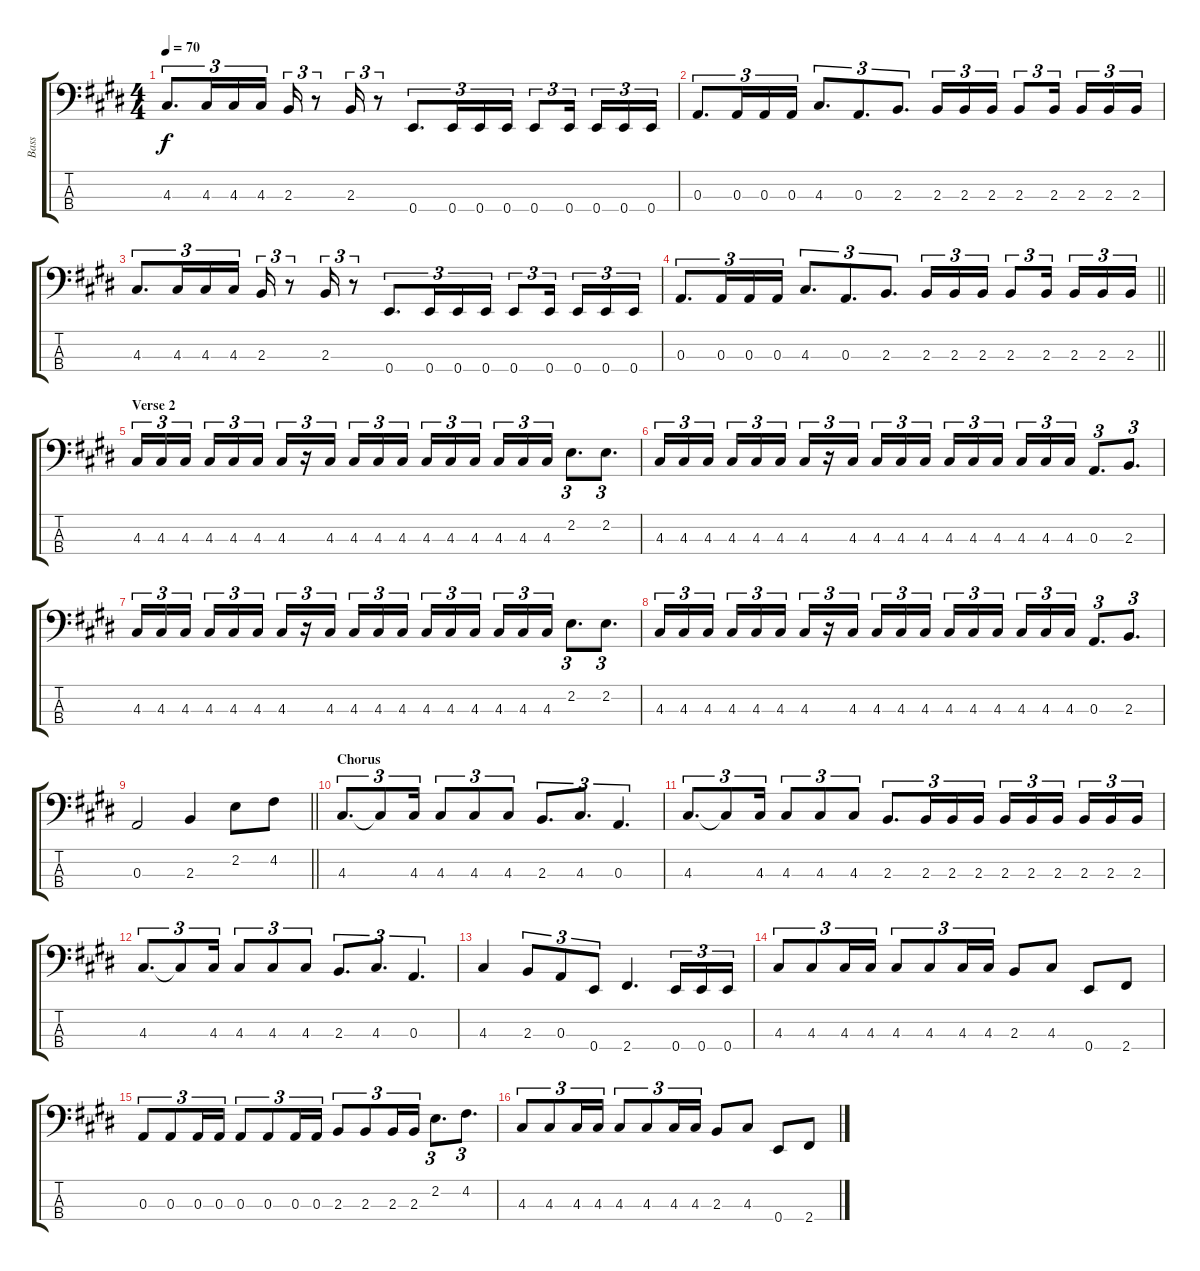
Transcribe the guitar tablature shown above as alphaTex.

\track ("Bass" "Bass") {instrument electricbassfinger}
\staff {score tabs}
\tuning (G2 D2 A1 E1) {hide}
\ts (4 4)
\tempo 70
\clef f4
\ks c#minor
4.3.8{d tu (3 2) dy f} 4.3.16{tu (3 2)} 4.3.16{tu (3 2)} 4.3.16{tu (3 2)} 2.3.16{tu (3 2)} r.8{tu (3 2)} 2.3.16{tu (3 2)} r.8{tu (3 2)} 0.4.8{d tu (3 2)} 0.4.16{tu (3 2)} 0.4.16{tu (3 2)} 0.4.16{tu (3 2)} 0.4.8{tu (3 2)} 0.4.16{tu (3 2) beam splitsecondary} 0.4.16{tu (3 2)} 0.4.16{tu (3 2)} 0.4.16{tu (3 2)} |
0.3.8{d tu (3 2)} 0.3.16{tu (3 2)} 0.3.16{tu (3 2)} 0.3.16{tu (3 2)} 4.3.8{d tu (3 2)} 0.3.8{d tu (3 2)} 2.3.8{d tu (3 2)} 2.3.16{tu (3 2)} 2.3.16{tu (3 2)} 2.3.16{tu (3 2)} 2.3.8{tu (3 2)} 2.3.16{tu (3 2) beam splitsecondary} 2.3.16{tu (3 2)} 2.3.16{tu (3 2)} 2.3.16{tu (3 2)} |
4.3.8{d tu (3 2)} 4.3.16{tu (3 2)} 4.3.16{tu (3 2)} 4.3.16{tu (3 2)} 2.3.16{tu (3 2)} r.8{tu (3 2)} 2.3.16{tu (3 2)} r.8{tu (3 2)} 0.4.8{d tu (3 2)} 0.4.16{tu (3 2)} 0.4.16{tu (3 2)} 0.4.16{tu (3 2)} 0.4.8{tu (3 2)} 0.4.16{tu (3 2) beam splitsecondary} 0.4.16{tu (3 2)} 0.4.16{tu (3 2)} 0.4.16{tu (3 2)} |
\barLineRight lightlight
0.3.8{d tu (3 2)} 0.3.16{tu (3 2)} 0.3.16{tu (3 2)} 0.3.16{tu (3 2)} 4.3.8{d tu (3 2)} 0.3.8{d tu (3 2)} 2.3.8{d tu (3 2)} 2.3.16{tu (3 2)} 2.3.16{tu (3 2)} 2.3.16{tu (3 2)} 2.3.8{tu (3 2)} 2.3.16{tu (3 2) beam splitsecondary} 2.3.16{tu (3 2)} 2.3.16{tu (3 2)} 2.3.16{tu (3 2)} |
\section ("" "Verse 2")
4.3.16{tu (3 2)} 4.3.16{tu (3 2)} 4.3.16{tu (3 2) beam splitsecondary} 4.3.16{tu (3 2)} 4.3.16{tu (3 2)} 4.3.16{tu (3 2)} 4.3.16{tu (3 2)} r.16{tu (3 2)} 4.3.16{tu (3 2) beam splitsecondary} 4.3.16{tu (3 2)} 4.3.16{tu (3 2)} 4.3.16{tu (3 2)} 4.3.16{tu (3 2)} 4.3.16{tu (3 2)} 4.3.16{tu (3 2) beam splitsecondary} 4.3.16{tu (3 2)} 4.3.16{tu (3 2)} 4.3.16{tu (3 2)} 2.2.8{d tu (3 2)} 2.2.8{d tu (3 2)} |
4.3.16{tu (3 2)} 4.3.16{tu (3 2)} 4.3.16{tu (3 2) beam splitsecondary} 4.3.16{tu (3 2)} 4.3.16{tu (3 2)} 4.3.16{tu (3 2)} 4.3.16{tu (3 2)} r.16{tu (3 2)} 4.3.16{tu (3 2) beam splitsecondary} 4.3.16{tu (3 2)} 4.3.16{tu (3 2)} 4.3.16{tu (3 2)} 4.3.16{tu (3 2)} 4.3.16{tu (3 2)} 4.3.16{tu (3 2) beam splitsecondary} 4.3.16{tu (3 2)} 4.3.16{tu (3 2)} 4.3.16{tu (3 2)} 0.3.8{d tu (3 2)} 2.3.8{d tu (3 2)} |
4.3.16{tu (3 2)} 4.3.16{tu (3 2)} 4.3.16{tu (3 2) beam splitsecondary} 4.3.16{tu (3 2)} 4.3.16{tu (3 2)} 4.3.16{tu (3 2)} 4.3.16{tu (3 2)} r.16{tu (3 2)} 4.3.16{tu (3 2) beam splitsecondary} 4.3.16{tu (3 2)} 4.3.16{tu (3 2)} 4.3.16{tu (3 2)} 4.3.16{tu (3 2)} 4.3.16{tu (3 2)} 4.3.16{tu (3 2) beam splitsecondary} 4.3.16{tu (3 2)} 4.3.16{tu (3 2)} 4.3.16{tu (3 2)} 2.2.8{d tu (3 2)} 2.2.8{d tu (3 2)} |
4.3.16{tu (3 2)} 4.3.16{tu (3 2)} 4.3.16{tu (3 2) beam splitsecondary} 4.3.16{tu (3 2)} 4.3.16{tu (3 2)} 4.3.16{tu (3 2)} 4.3.16{tu (3 2)} r.16{tu (3 2)} 4.3.16{tu (3 2) beam splitsecondary} 4.3.16{tu (3 2)} 4.3.16{tu (3 2)} 4.3.16{tu (3 2)} 4.3.16{tu (3 2)} 4.3.16{tu (3 2)} 4.3.16{tu (3 2) beam splitsecondary} 4.3.16{tu (3 2)} 4.3.16{tu (3 2)} 4.3.16{tu (3 2)} 0.3.8{d tu (3 2)} 2.3.8{d tu (3 2)} |
\barLineRight lightlight
0.3.2 2.3.4 2.2.8 4.2.8 |
\section ("" "Chorus")
4.3.8{d tu (3 2)} 4.3{t}.8{tu (3 2)} 4.3.16{tu (3 2)} 4.3.8{tu (3 2)} 4.3.8{tu (3 2)} 4.3.8{tu (3 2)} 2.3.8{d tu (3 2)} 4.3.8{d tu (3 2)} 0.3.4{d tu (3 2)} |
4.3.8{d tu (3 2)} 4.3{t}.8{tu (3 2)} 4.3.16{tu (3 2)} 4.3.8{tu (3 2)} 4.3.8{tu (3 2)} 4.3.8{tu (3 2)} 2.3.8{d tu (3 2)} 2.3.16{tu (3 2)} 2.3.16{tu (3 2)} 2.3.16{tu (3 2)} 2.3.16{tu (3 2)} 2.3.16{tu (3 2)} 2.3.16{tu (3 2) beam splitsecondary} 2.3.16{tu (3 2)} 2.3.16{tu (3 2)} 2.3.16{tu (3 2)} |
4.3.8{d tu (3 2)} 4.3{t}.8{tu (3 2)} 4.3.16{tu (3 2)} 4.3.8{tu (3 2)} 4.3.8{tu (3 2)} 4.3.8{tu (3 2)} 2.3.8{d tu (3 2)} 4.3.8{d tu (3 2)} 0.3.4{d tu (3 2)} |
4.3.4 2.3.8{tu (3 2)} 0.3.8{tu (3 2)} 0.4.8{tu (3 2)} 2.4.4{d} 0.4.16{tu (3 2)} 0.4.16{tu (3 2)} 0.4.16{tu (3 2)} |
4.3.8{tu (3 2)} 4.3.8{tu (3 2)} 4.3.16{tu (3 2)} 4.3.16{tu (3 2)} 4.3.8{tu (3 2)} 4.3.8{tu (3 2)} 4.3.16{tu (3 2)} 4.3.16{tu (3 2)} 2.3.8 4.3.8 0.4.8 2.4.8 |
0.3.8{tu (3 2)} 0.3.8{tu (3 2)} 0.3.16{tu (3 2)} 0.3.16{tu (3 2)} 0.3.8{tu (3 2)} 0.3.8{tu (3 2)} 0.3.16{tu (3 2)} 0.3.16{tu (3 2)} 2.3.8{tu (3 2)} 2.3.8{tu (3 2)} 2.3.16{tu (3 2)} 2.3.16{tu (3 2)} 2.2.8{d tu (3 2)} 4.2.8{d tu (3 2)} |
4.3.8{tu (3 2)} 4.3.8{tu (3 2)} 4.3.16{tu (3 2)} 4.3.16{tu (3 2)} 4.3.8{tu (3 2)} 4.3.8{tu (3 2)} 4.3.16{tu (3 2)} 4.3.16{tu (3 2)} 2.3.8 4.3.8 0.4.8 2.4.8
